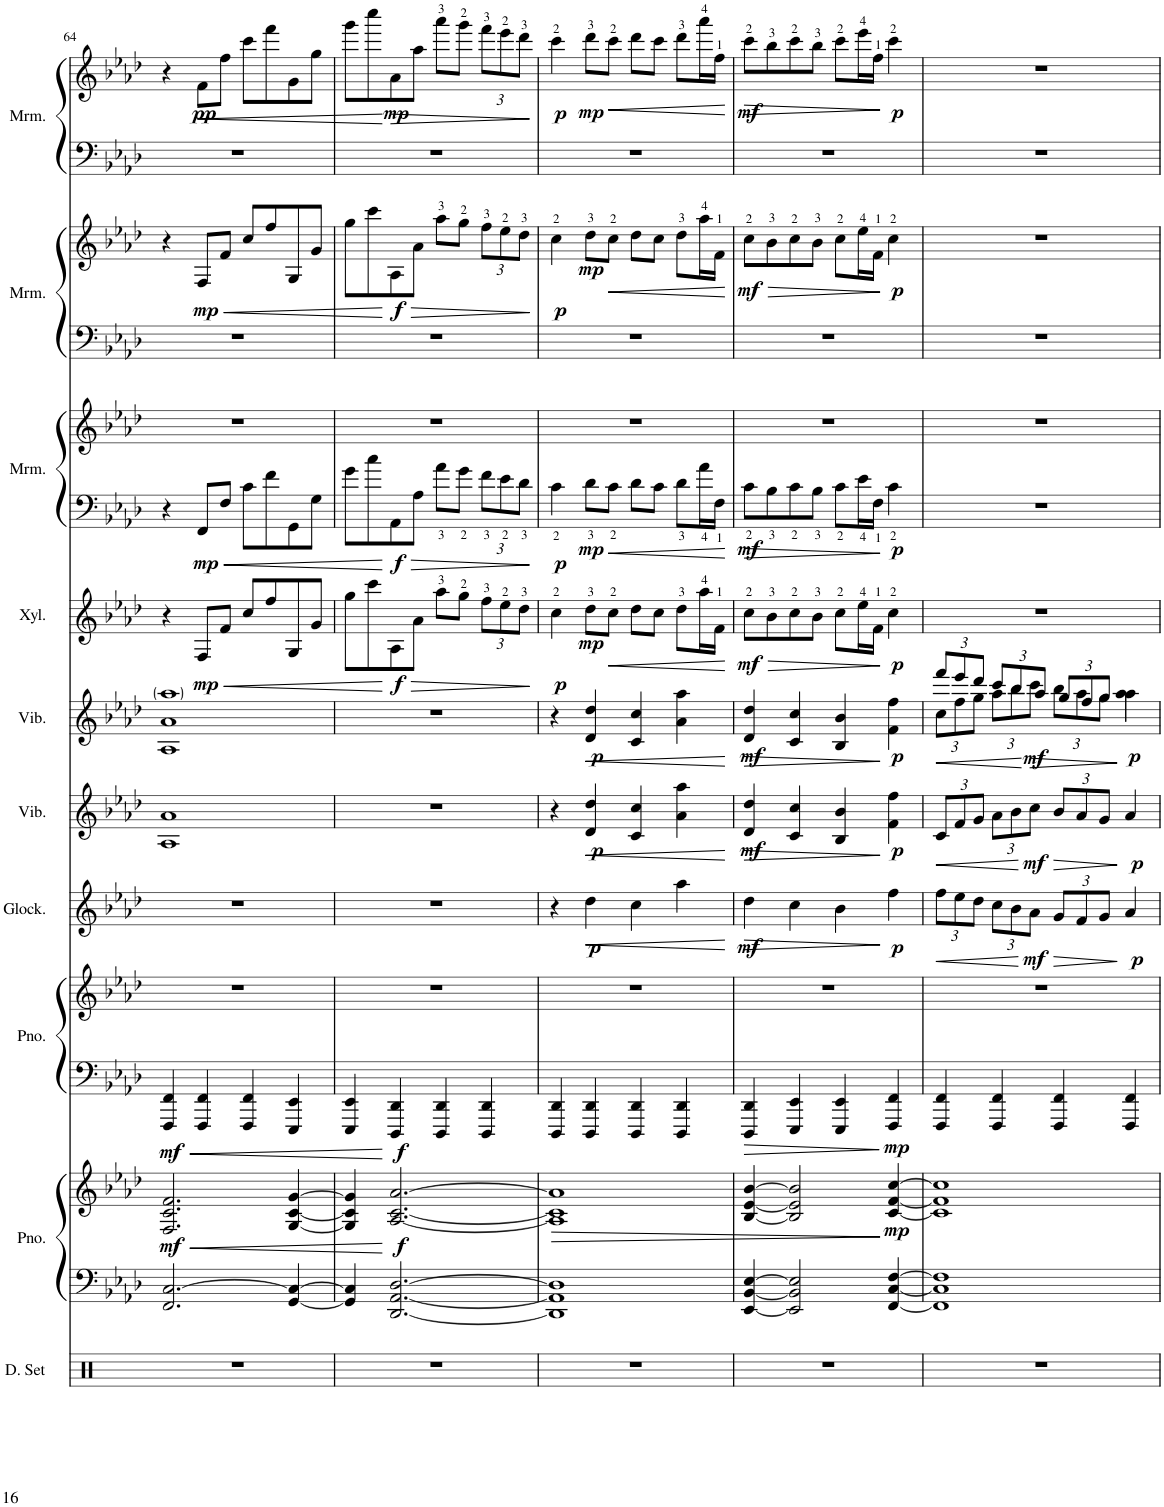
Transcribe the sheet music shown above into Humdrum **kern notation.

**kern	**kern	**kern	**dynam	**kern	**kern	**dynam	**kern	**dynam	**kern	**dynam	**kern	**dynam	**kern	**dynam	**kern	**kern	**dynam	**kern	**kern	**dynam	**kern	**kern	**dynam
*part10	*part9	*part9	*part9	*part8	*part8	*part8	*part7	*part7	*part6	*part6	*part5	*part5	*part4	*part4	*part3	*part3	*part3	*part2	*part2	*part2	*part1	*part1	*part1
*staff15	*staff14	*staff13	*staff13/14	*staff12	*staff11	*staff11/12	*staff10	*staff10	*staff9	*staff9	*staff8	*staff8	*staff7	*staff7	*staff6	*staff5	*staff5/6	*staff4	*staff3	*staff3/4	*staff2	*staff1	*staff1/2
*I"Drumset	*I"Piano	*	*	*I"Piano	*	*	*I"Glockenspiel	*	*I"Vibraphone	*	*I"Vibraphone	*	*I"Xylophone	*	*I"Marimba	*	*	*I"Marimba	*	*	*I"Marimba	*	*
*I'D. Set	*I'Pno.	*	*	*I'Pno.	*	*	*I'Glock.	*	*I'Vib.	*	*I'Vib.	*	*I'Xyl.	*	*I'Mrm.	*	*	*I'Mrm.	*	*	*I'Mrm.	*	*
!!LO:PB:g=z
*clefX	*clefF4	*clefG2	*	*clefF4	*clefG2	*	*clefG2	*	*clefG2	*	*clefG2	*	*clefG2	*	*clefF4	*clefG2	*	*clefF4	*clefG2	*	*clefF4	*clefG2	*
*	*	*	*	*	*	*	*Trd-14c-24	*	*	*	*	*	*Trd-7c-12	*	*	*	*	*	*	*	*	*	*
*k[]	*k[b-e-a-d-]	*k[b-e-a-d-]	*	*k[b-e-a-d-]	*k[b-e-a-d-]	*	*k[b-e-a-d-]	*	*k[b-e-a-d-]	*	*k[b-e-a-d-]	*	*k[b-e-a-d-]	*	*k[b-e-a-d-]	*k[b-e-a-d-]	*	*k[b-e-a-d-]	*k[b-e-a-d-]	*	*k[b-e-a-d-]	*k[b-e-a-d-]	*
*M4/4	*M4/4	*M4/4	*	*M4/4	*M4/4	*	*M4/4	*	*M4/4	*	*M4/4	*	*M4/4	*	*M4/4	*M4/4	*	*M4/4	*M4/4	*	*M4/4	*M4/4	*
=64	=64	=64	=64	=64	=64	=64	=64	=64	=64	=64	=64	=64	=64	=64	=64	=64	=64	=64	=64	=64	=64	=64	=64
!	!	!	!LO:HP:b	!	!	!	!	!	!	!	!	!	!	!	!	!	!	!	!	!	!	!	!
!	!	!	!LO:DY:n=1:b	!	!	!LO:DY:b=2	!	!	!	!	!	!	!	!	!	!	!	!	!	!	!	!	!
1r	2.FF/ [2.C/	2.F/ 2.c/ 2.f/	< mf	4FFF/ 4FF/	1r	mf	1r	.	1A- 1a-	.	1A- 1a- 1aa-	.	4r	.	4r	1r	.	1r	4r	.	1r	4r	.
!	!	!	!	!	!	!	!	!	!	!	!	!	!	!LO:HP:b	!	!	!	!	!	!LO:HP:b	!	!	!LO:HP:b
!	!	!	!	!	!	!	!	!	!	!	!	!	!	!LO:DY:n=1:b	!	!	!LO:DY:b=2	!	!	!LO:DY:n=1:b	!	!	!LO:DY:n=1:b
.	.	.	.	4FFF/ 4FF/	.	.	.	.	.	.	.	.	8F/L	< mp	8FF/L	.	mp	.	8F/L	< mp	.	8f\L	< pp
.	.	.	.	.	.	.	.	.	.	.	.	.	8f/J	.	8F/J	.	.	.	8f/J	.	.	8ff\J	.
.	.	.	.	4FFF/ 4FF/	.	.	.	.	.	.	.	.	8cc/L	.	8c\L	.	.	.	8cc/L	.	.	8ccc\L	.
.	.	.	.	.	.	.	.	.	.	.	.	.	8ff/	.	8f\	.	.	.	8ff/	.	.	8fff\	.
.	[4GG/ 4C/_	[4G/ [4c/ [4g/	.	4EEE-/ 4EE-/	.	.	.	.	.	.	.	.	8G/	.	8GG\	.	.	.	8G/	.	.	8g\	.
.	.	.	.	.	.	.	.	.	.	.	.	.	8g/J	.	8G\J	.	.	.	8g/J	.	.	8gg\J	.
=65	=65	=65	=65	=65	=65	=65	=65	=65	=65	=65	=65	=65	=65	=65	=65	=65	=65	=65	=65	=65	=65	=65	=65
1r	4GG/] 4C/]	4G/] 4c/] 4g/]	.	4EEE-/ 4EE-/	1r	.	1r	.	1r	.	1r	.	8gg\L	.	8g\L	1r	.	1r	8gg\L	.	1r	8ggg\L	.
.	.	.	.	.	.	.	.	.	.	.	.	.	8ccc\	.	8cc\	.	.	.	8ccc\	.	.	8cccc\	.
!	!	!	!LO:DY:n=1:b	!	!	!LO:DY:b=2	!	!	!	!	!	!	!	!LO:HP:n=1:b	!	!	!	!	!	!LO:HP:n=1:b	!	!	!LO:HP:n=1:b
!	!	!	!	!	!	!	!	!	!	!	!	!	!	!LO:DY:n=1:b	!	!	!LO:DY:b=2	!	!	!LO:DY:n=1:b	!	!	!LO:DY:n=1:b
.	[2.DD-/ [2.AA-/ [2.D-/	[2.A-/ [2.c/ [2.a-/	[ f	4DDD-/ 4DD-/	.	f	.	.	.	.	.	.	8A-\	[ > f	8AA-\	.	f	.	8A-\	[ > f	.	8a-\	[ > mp
.	.	.	.	.	.	.	.	.	.	.	.	.	8a-\J	.	8A-\J	.	.	.	8a-\J	.	.	8aa-\J	.
.	.	.	.	4DDD-/ 4DD-/	.	.	.	.	.	.	.	.	8aa-\L	.	8a-\L	.	.	.	8aa-\L	.	.	8aaa-\L	.
.	.	.	.	.	.	.	.	.	.	.	.	.	8gg\J	.	8g\J	.	.	.	8gg\J	.	.	8ggg\J	.
*	*	*	*	*	*	*	*	*	*	*	*	*	*Xbrackettup	*	*Xbrackettup	*	*	*	*Xbrackettup	*	*	*Xbrackettup	*
.	.	.	.	4DDD-/ 4DD-/	.	.	.	.	.	.	.	.	12ff\L	.	12f\L	.	.	.	12ff\L	.	.	12fff\L	.
.	.	.	.	.	.	.	.	.	.	.	.	.	12ee-\	.	12e-\	.	.	.	12ee-\	.	.	12eee-\	.
.	.	.	.	.	.	.	.	.	.	.	.	.	12dd-\J	.	12d-\J	.	.	.	12dd-\J	.	.	12ddd-\J	.
.	.	.	.	.	.	.	.	.	.	.	.	.	.	]	.	.	.	.	.	]	.	.	]
=66	=66	=66	=66	=66	=66	=66	=66	=66	=66	=66	=66	=66	=66	=66	=66	=66	=66	=66	=66	=66	=66	=66	=66
!	!	!	!LO:HP:b	!	!	!	!	!	!	!	!	!	!	!LO:DY:b	!	!	!LO:DY:b=2	!	!	!LO:DY:b	!	!	!LO:DY:b
1r	1DD-] 1AA-] 1D-]	1A-] 1c] 1a-]	>	4DDD-/ 4DD-/	1r	.	4r	.	4r	.	4r	.	4cc\	p	4c\	1r	p	1r	4cc\	p	1r	4ccc\	p
!	!	!	!	!	!	!	!	!LO:HP:b	!	!LO:HP:b	!	!LO:HP:b	!	!	!	!	!	!	!	!	!	!	!
!	!	!	!	!	!	!	!	!LO:DY:n=1:b	!	!LO:DY:n=1:b	!	!LO:DY:n=1:b	!	!LO:DY:b	!	!	!LO:DY:b=2	!	!	!LO:DY:b	!	!	!LO:DY:b
.	.	.	.	4DDD-/ 4DD-/	.	.	4dd-\	< p	4d-/ 4dd-/	< p	4d-/ 4dd-/	< p	8dd-\L	mp	8d-\L	.	mp	.	8dd-\L	mp	.	8ddd-\L	mp
!	!	!	!	!	!	!	!	!	!	!	!	!	!	!LO:HP:b	!	!	!	!	!	!LO:HP:b	!	!	!LO:HP:b
.	.	.	.	.	.	.	.	.	.	.	.	.	8cc\J	<	8c\J	.	.	.	8cc\J	<	.	8ccc\J	<
.	.	.	.	4DDD-/ 4DD-/	.	.	4cc\	.	4c/ 4cc/	.	4c/ 4cc/	.	8dd-\L	.	8d-\L	.	.	.	8dd-\L	.	.	8ddd-\L	.
.	.	.	.	.	.	.	.	.	.	.	.	.	8cc\J	.	8c\J	.	.	.	8cc\J	.	.	8ccc\J	.
.	.	.	.	4DDD-/ 4DD-/	.	.	4aa-\	.	4a-\ 4aa-\	.	4a-\ 4aa-\	.	8dd-\L	.	8d-\L	.	.	.	8dd-\L	.	.	8ddd-\L	.
.	.	.	.	.	.	.	.	.	.	.	.	.	16aa-\L	.	16a-\L	.	.	.	16aa-\L	.	.	16aaa-\L	.
.	.	.	.	.	.	.	.	.	.	.	.	.	16f\JJ	.	16F\JJ	.	.	.	16f\JJ	.	.	16ff\JJ	.
.	.	.	.	.	.	.	.	[	.	[	.	[	.	[	.	.	.	.	.	[	.	.	[
=67	=67	=67	=67	=67	=67	=67	=67	=67	=67	=67	=67	=67	=67	=67	=67	=67	=67	=67	=67	=67	=67	=67	=67
!	!	!	!	!	!	!	!	!LO:HP:b	!	!LO:HP:b	!	!LO:HP:b	!	!LO:HP:b	!	!	!	!	!	!LO:HP:b	!	!	!LO:HP:b
!	!	!	!	!	!	!	!	!LO:DY:n=1:b	!	!LO:DY:n=1:b	!	!LO:DY:n=1:b	!	!LO:DY:n=1:b	!	!	!LO:DY:b=2	!	!	!LO:DY:n=1:b	!	!	!LO:DY:n=1:b
1r	[4EE-/ [4BB-/ [4E-/	[4B-/ [4e-/ [4b-/	.	4DDD-/ 4DD-/	1r	.	4dd-\	> mf	4d-/ 4dd-/	> mf	4d-/ 4dd-/	> mf	8cc\L	> mf	8c\L	1r	mf	1r	8cc\L	> mf	1r	8ccc\L	> mf
.	.	.	.	.	.	.	.	.	.	.	.	.	8b-\	.	8B-\	.	.	.	8b-\	.	.	8bb-\	.
.	2EE-/] 2BB-/] 2E-/]	2B-/] 2e-/] 2b-/]	.	4EEE-/ 4EE-/	.	.	4cc\	.	4c/ 4cc/	.	4c/ 4cc/	.	8cc\	.	8c\	.	.	.	8cc\	.	.	8ccc\	.
.	.	.	.	.	.	.	.	.	.	.	.	.	8b-\J	.	8B-\J	.	.	.	8b-\J	.	.	8bb-\J	.
.	.	.	.	4EEE-/ 4EE-/	.	.	4b-\	.	4B-/ 4b-/	.	4B-/ 4b-/	.	8cc\L	.	8c\L	.	.	.	8cc\L	.	.	8ccc\L	.
.	.	.	.	.	.	.	.	.	.	.	.	.	16ee-\L	.	16e-\L	.	.	.	16ee-\L	.	.	16eee-\L	.
.	.	.	.	.	.	.	.	.	.	.	.	.	16f\JJ	.	16F\JJ	.	.	.	16f\JJ	.	.	16ff\JJ	.
!	!	!	!LO:DY:n=1:b	!	!	!LO:DY:b=2	!	!LO:DY:n=2:b	!	!LO:DY:n=2:b	!	!LO:DY:n=2:b	!	!LO:DY:n=2:b	!	!	!LO:DY:b=2	!	!	!LO:DY:n=2:b	!	!	!LO:DY:n=2:b
.	[4FF/ [4C/ [4F/	[4c/ [4f/ [4cc/	] mp	4FFF/ 4FF/	.	mp	4ff\	] p	4f\ 4ff\	] p	4f\ 4ff\	] p	4cc\	] p	4c\	.	p	.	4cc\	] p	.	4ccc\	] p
=68	=68	=68	=68	=68	=68	=68	=68	=68	=68	=68	=68	=68	=68	=68	=68	=68	=68	=68	=68	=68	=68	=68	=68
*	*	*	*	*	*	*	*Xbrackettup	*	*	*	*	*	*	*	*	*	*	*	*	*	*	*	*
!	!	!	!	!	!	!	!	!LO:HP:b	!	!	!	!	!	!	!	!	!	!	!	!	!	!	!
*	*	*	*	*	*	*	*	*	*Xbrackettup	*	*	*	*	*	*	*	*	*	*	*	*	*	*
!	!	!	!	!	!	!	!	!	!	!LO:HP:b	!	!	!	!	!	!	!	!	!	!	!	!	!
*	*	*	*	*	*	*	*	*	*	*	*Xbrackettup	*	*	*	*	*	*	*	*	*	*	*	*
!	!	!	!	!	!	!	!	!	!	!	!	!LO:HP:b	!	!	!	!	!	!	!	!	!	!	!
*	*	*	*	*	*	*	*	*	*	*	*^	*	*	*	*	*	*	*	*	*	*	*	*
1r	1FF] 1C] 1F]	1c] 1f] 1cc]	.	4FFF/ 4FF/	1r	.	12ff\L	<	12c/L	<	12cc\L	12fff/L	<	1r	.	1r	1r	.	1r	1r	.	1r	1r	.
.	.	.	.	.	.	.	12ee-\	.	12f/	.	12ff\	12eee-/	.	.	.	.	.	.	.	.	.	.	.	.
.	.	.	.	.	.	.	12dd-\J	.	12g/J	.	12gg\J	12ddd-/J	.	.	.	.	.	.	.	.	.	.	.	.
.	.	.	.	4FFF/ 4FF/	.	.	12cc\L	.	12a-\L	.	12aa-\L	12ccc/L	.	.	.	.	.	.	.	.	.	.	.	.
.	.	.	.	.	.	.	12b-\	.	12b-\	.	12bb-\	12bb-/	.	.	.	.	.	.	.	.	.	.	.	.
!	!	!	!	!	!	!	!	!LO:HP:n=1:b	!	!LO:HP:n=1:b	!	!	!LO:HP:n=1:b	!	!	!	!	!	!	!	!	!	!	!
!	!	!	!	!	!	!	!	!LO:DY:n=1:b	!	!LO:DY:n=1:b	!	!	!LO:DY:n=1:b	!	!	!	!	!	!	!	!	!	!	!
.	.	.	.	.	.	.	12a-\J	[ > mf	12cc\J	[ > mf	12ccc\J	12aa-/J	[ > mf	.	.	.	.	.	.	.	.	.	.	.
.	.	.	.	4FFF/ 4FF/	.	.	12g/L	.	12b-/L	.	12bb-\L	12gg/L	.	.	.	.	.	.	.	.	.	.	.	.
.	.	.	.	.	.	.	12f/	.	12a-/	.	12aa-\	12ff/	.	.	.	.	.	.	.	.	.	.	.	.
.	.	.	.	.	.	.	12g/J	.	12g/J	.	12gg\J	12gg/J	.	.	.	.	.	.	.	.	.	.	.	.
!	!	!	!	!	!	!	!	!LO:DY:n=2:b	!	!LO:DY:n=2:b	!	!	!LO:DY:n=2:b	!	!	!	!	!	!	!	!	!	!	!
.	.	.	.	4FFF/ 4FF/	.	.	4a-/	] p	4a-/	] p	4aa-\	4aa-\	] p	.	.	.	.	.	.	.	.	.	.	.
*	*	*	*	*	*	*	*	*	*	*	*v	*v	*	*	*	*	*	*	*	*	*	*	*	*
=	=	=	=	=	=	=	=	=	=	=	=	=	=	=	=	=	=	=	=	=	=	=	=
*-	*-	*-	*-	*-	*-	*-	*-	*-	*-	*-	*-	*-	*-	*-	*-	*-	*-	*-	*-	*-	*-	*-	*-
